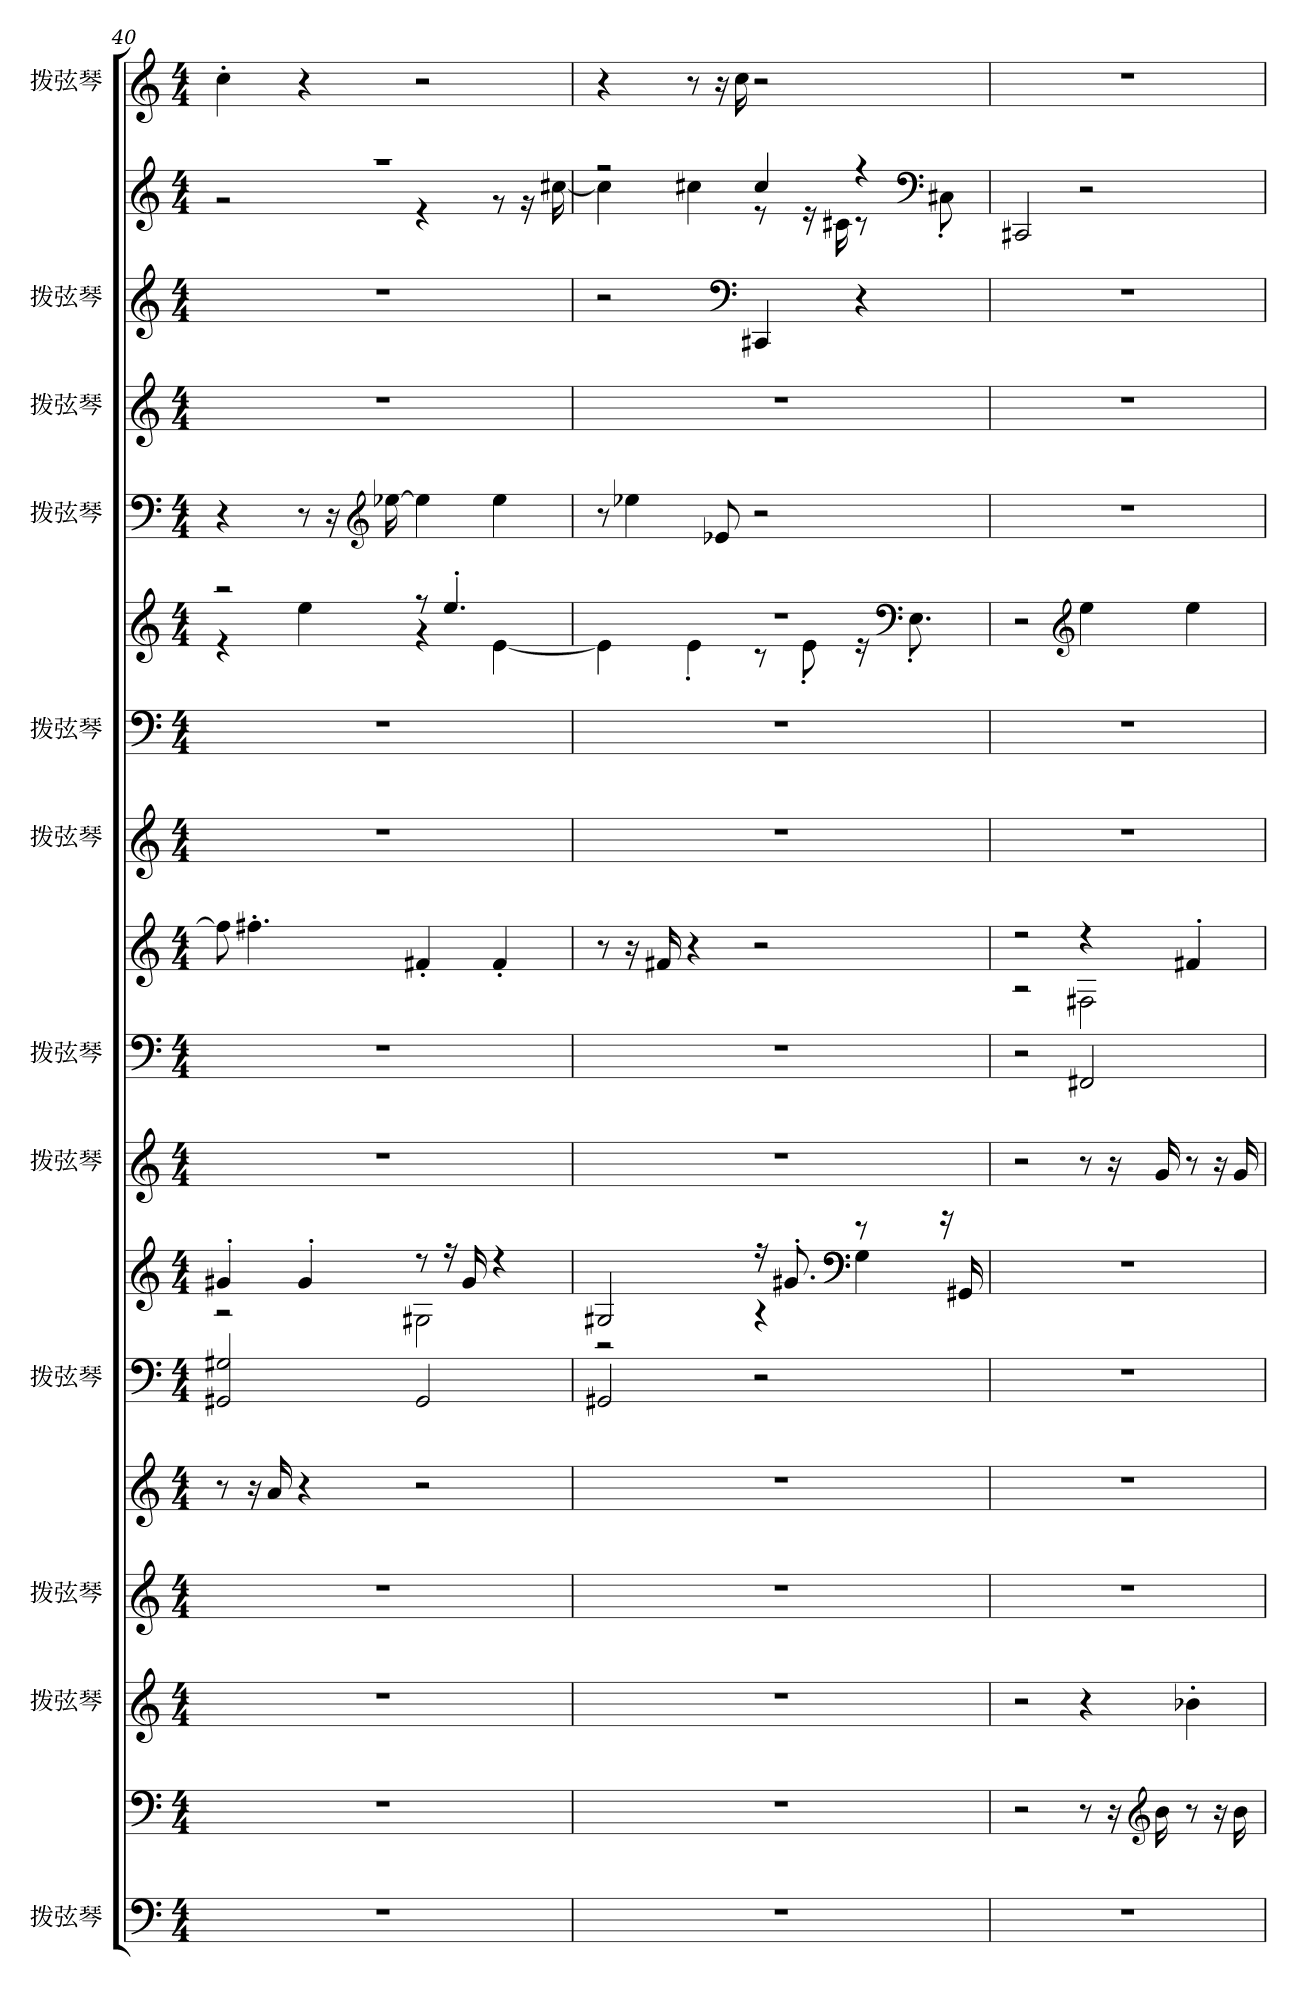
**kern	**kern	**kern	**kern	**kern	**kern	**kern	**kern	**kern	**kern	**kern	**kern	**kern	**kern	**kern	**kern	**kern	**kern
*part12	*part12	*part11	*part10	*part10	*part9	*part9	*part8	*part7	*part7	*part6	*part5	*part5	*part4	*part3	*part2	*part2	*part1
*staff18	*staff17	*staff16	*staff15	*staff14	*staff13	*staff12	*staff11	*staff10	*staff9	*staff8	*staff7	*staff6	*staff5	*staff4	*staff3	*staff2	*staff1
*I"拨弦琴	*	*I"拨弦琴	*I"拨弦琴	*	*I"拨弦琴	*	*I"拨弦琴	*I"拨弦琴	*	*I"拨弦琴	*I"拨弦琴	*	*I"拨弦琴	*I"拨弦琴	*I"拨弦琴	*	*I"拨弦琴
!!LO:PB:g=z
*clefF4	*clefF4	*clefG2	*clefG2	*clefG2	*clefF4	*clefG2	*clefG2	*clefF4	*clefG2	*clefG2	*clefF4	*clefG2	*clefF4	*clefG2	*clefG2	*clefG2	*clefG2
*k[]	*k[]	*k[]	*k[]	*k[]	*k[]	*k[]	*k[]	*k[]	*k[]	*k[]	*k[]	*k[]	*k[]	*k[]	*k[]	*k[]	*k[]
*M4/4	*M4/4	*M4/4	*M4/4	*M4/4	*M4/4	*M4/4	*M4/4	*M4/4	*M4/4	*M4/4	*M4/4	*M4/4	*M4/4	*M4/4	*M4/4	*M4/4	*M4/4
=40	=40	=40	=40	=40	=40	=40	=40	=40	=40	=40	=40	=40	=40	=40	=40	=40	=40
*	*	*	*	*	*	*^	*	*	*	*	*	*^	*	*	*	*^	*
1r	1r	1r	1r	8r	2GG#X/ 2G#X/	4g#X'/	2r	1r	1r	8ff#\]	1r	1r	2r	4r	4r	1r	1r	1r	2r	4cc'\
.	.	.	.	16r	.	.	.	.	.	4.ff#X'\	.	.	.	.	.	.	.	.	.	.
.	.	.	.	16a/	.	.	.	.	.	.	.	.	.	.	.	.	.	.	.	.
.	.	.	.	4r	.	4g#'/	.	.	.	.	.	.	.	4ee\	8r	.	.	.	.	4r
.	.	.	.	.	.	.	.	.	.	.	.	.	.	.	16r	.	.	.	.	.
*	*	*	*	*	*	*	*	*	*	*	*	*	*	*	*clefG2	*	*	*	*	*
.	.	.	.	.	.	.	.	.	.	.	.	.	.	.	[16ee-X\	.	.	.	.	.
.	.	.	.	2r	2GG#/	8r	2G#X\	.	.	4f#X'/	.	.	8r	4r	4ee-\]	.	.	.	4r	2r
.	.	.	.	.	.	16r	.	.	.	.	.	.	4.ee'/	.	.	.	.	.	.	.
.	.	.	.	.	.	16g#/	.	.	.	.	.	.	.	.	.	.	.	.	.	.
.	.	.	.	.	.	4r	.	.	.	4f#'/	.	.	.	[4e\	4ee-\	.	.	.	8r	.
.	.	.	.	.	.	.	.	.	.	.	.	.	.	.	.	.	.	.	16r	.
.	.	.	.	.	.	.	.	.	.	.	.	.	.	.	.	.	.	.	[16cc#X\	.
=41	=41	=41	=41	=41	=41	=41	=41	=41	=41	=41	=41	=41	=41	=41	=41	=41	=41	=41	=41	=41
1r	1r	1r	1r	1r	2GG#X/	2G#X/	2r	1r	1r	8r	1r	1r	1r	4e\]	8r	1r	2r	2r	4cc#\]	4r
.	.	.	.	.	.	.	.	.	.	16r	.	.	.	.	4ee-X\	.	.	.	.	.
.	.	.	.	.	.	.	.	.	.	16f#X/	.	.	.	.	.	.	.	.	.	.
.	.	.	.	.	.	.	.	.	.	4r	.	.	.	4e'\	.	.	.	.	4cc#X\	8r
.	.	.	.	.	.	.	.	.	.	.	.	.	.	.	8e-X/	.	.	.	.	16r
.	.	.	.	.	.	.	.	.	.	.	.	.	.	.	.	.	.	.	.	16cc\
*	*	*	*	*	*	*	*	*	*	*	*	*	*	*	*	*	*clefF4	*	*	*
.	.	.	.	.	2r	16r	4r	.	.	2r	.	.	.	8r	2r	.	4CC#X/	4cc#/	8r	2r
.	.	.	.	.	.	8.g#X'/	.	.	.	.	.	.	.	.	.	.	.	.	.	.
.	.	.	.	.	.	.	.	.	.	.	.	.	.	8e'\	.	.	.	.	16r	.
.	.	.	.	.	.	.	.	.	.	.	.	.	.	.	.	.	.	.	16c#X\	.
*	*	*	*	*	*	*clefF4	*	*	*	*	*	*	*	*	*	*	*	*	*	*
.	.	.	.	.	.	8r	4G#\	.	.	.	.	.	.	16r	.	.	4r	4r	8r	.
*	*	*	*	*	*	*	*	*	*	*	*	*	*clefF4	*	*	*	*	*	*	*
.	.	.	.	.	.	.	.	.	.	.	.	.	.	8.E'\	.	.	.	.	.	.
*	*	*	*	*	*	*	*	*	*	*	*	*	*	*	*	*	*	*clefF4	*	*
.	.	.	.	.	.	16r	.	.	.	.	.	.	.	.	.	.	.	.	8C#X'\	.
.	.	.	.	.	.	16GG#X/	.	.	.	.	.	.	.	.	.	.	.	.	.	.
*	*	*	*	*	*	*v	*v	*	*	*	*	*	*v	*v	*	*	*	*v	*v	*
!!LO:PB:g=z
=42	=42	=42	=42	=42	=42	=42	=42	=42	=42	=42	=42	=42	=42	=42	=42	=42	=42
*	*	*	*	*	*	*	*	*	*^	*	*	*	*	*	*	*	*
1r	2r	2r	1r	1r	1r	1r	2r	2r	2r	2r	1r	1r	2r	1r	1r	1r	2CC#X/	1r
*	*	*	*	*	*	*	*	*	*	*	*	*	*clefG2	*	*	*	*	*
.	8r	4r	.	.	.	.	8r	2FF#X/	4r	2F#X\	.	.	4ee\	.	.	.	2r	.
.	16r	.	.	.	.	.	16r	.	.	.	.	.	.	.	.	.	.	.
*	*clefG2	*	*	*	*	*	*	*	*	*	*	*	*	*	*	*	*	*
.	16b\	.	.	.	.	.	16g/	.	.	.	.	.	.	.	.	.	.	.
.	8r	4b-X'\	.	.	.	.	8r	.	4f#X'/	.	.	.	4ee\	.	.	.	.	.
.	16r	.	.	.	.	.	16r	.	.	.	.	.	.	.	.	.	.	.
.	16b\	.	.	.	.	.	16g/	.	.	.	.	.	.	.	.	.	.	.
*	*	*	*	*	*	*	*	*	*v	*v	*	*	*	*	*	*	*	*
=	=	=	=	=	=	=	=	=	=	=	=	=	=	=	=	=	=
*-	*-	*-	*-	*-	*-	*-	*-	*-	*-	*-	*-	*-	*-	*-	*-	*-	*-
